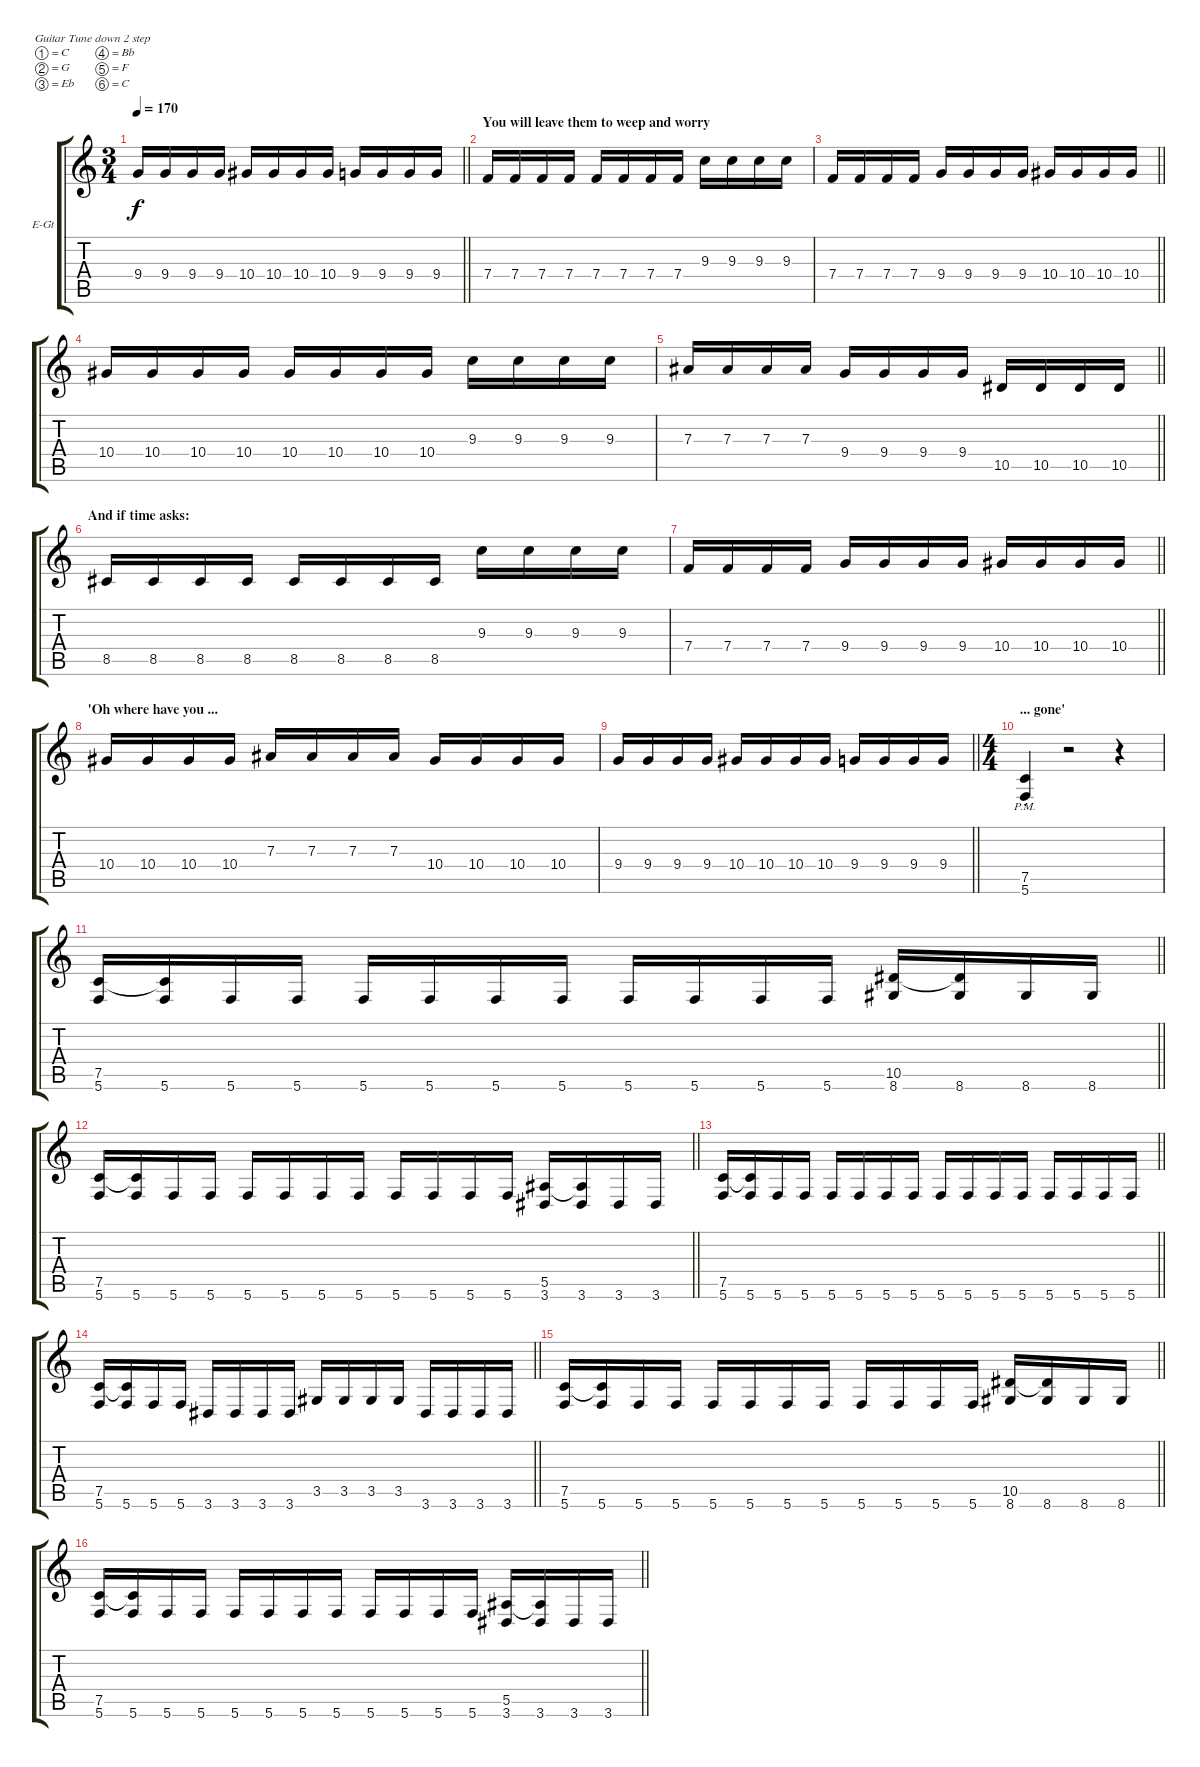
\bracketExtendMode groupsimilarinstruments
\firstSystemTrackNameOrientation horizontal
\otherSystemsTrackNameOrientation horizontal
\track ("Guitar1 Dist (Arkadius)" "E-Gt") {solo instrument distortionguitar}
\staff {score tabs}
\tuning (C4 G3 Eb3 Bb2 F2 C2)
\ts (3 4)
\tempo 170
\clef g2
\barLineRight lightlight
\ks c
9.4.16{dy f} 9.4.16 9.4.16 9.4.16 10.4.16 10.4.16 10.4.16 10.4.16 9.4.16 9.4.16 9.4.16 9.4.16 |
\section ("" "You will leave them to weep and worry")
7.4.16 7.4.16 7.4.16 7.4.16 7.4.16 7.4.16 7.4.16 7.4.16 9.3.16 9.3.16 9.3.16 9.3.16 |
\barLineRight lightlight
7.4.16 7.4.16 7.4.16 7.4.16 9.4.16 9.4.16 9.4.16 9.4.16 10.4.16 10.4.16 10.4.16 10.4.16 |
10.4.16 10.4.16 10.4.16 10.4.16 10.4.16 10.4.16 10.4.16 10.4.16 9.3.16 9.3.16 9.3.16 9.3.16 |
\barLineRight lightlight
7.3.16 7.3.16 7.3.16 7.3.16 9.4.16 9.4.16 9.4.16 9.4.16 10.5.16 10.5.16 10.5.16 10.5.16 |
\section ("" "And if time asks:")
8.5.16 8.5.16 8.5.16 8.5.16 8.5.16 8.5.16 8.5.16 8.5.16 9.3.16 9.3.16 9.3.16 9.3.16 |
\barLineRight lightlight
7.4.16 7.4.16 7.4.16 7.4.16 9.4.16 9.4.16 9.4.16 9.4.16 10.4.16 10.4.16 10.4.16 10.4.16 |
\section ("" "'Oh where have you ...")
10.4.16 10.4.16 10.4.16 10.4.16 7.3.16 7.3.16 7.3.16 7.3.16 10.4.16 10.4.16 10.4.16 10.4.16 |
\barLineRight lightlight
9.4.16 9.4.16 9.4.16 9.4.16 10.4.16 10.4.16 10.4.16 10.4.16 9.4.16 9.4.16 9.4.16 9.4.16 |
\ts (4 4)
\beaming (8 2 2 2 2)
\section ("" "... gone'")
(7.5{pm st} 5.6{pm st}).4 r.2 r.4 |
\barLineRight lightlight
(7.5 5.6).16 (7.5{t} 5.6).16 5.6.16 5.6.16 5.6.16 5.6.16 5.6.16 5.6.16 5.6.16 5.6.16 5.6.16 5.6.16 (10.5 8.6).16 (10.5{t} 8.6).16 8.6.16 8.6.16 |
\barLineRight lightlight
(7.5 5.6).16 (7.5{t} 5.6).16 5.6.16 5.6.16 5.6.16 5.6.16 5.6.16 5.6.16 5.6.16 5.6.16 5.6.16 5.6.16 (5.5 3.6).16 (5.5{t} 3.6).16 3.6.16 3.6.16 |
\barLineRight lightlight
(7.5 5.6).16 (7.5{t} 5.6).16 5.6.16 5.6.16 5.6.16 5.6.16 5.6.16 5.6.16 5.6.16 5.6.16 5.6.16 5.6.16 5.6.16 5.6.16 5.6.16 5.6.16 |
\barLineRight lightlight
(7.5 5.6).16 (7.5{t} 5.6).16 5.6.16 5.6.16 3.6.16 3.6.16 3.6.16 3.6.16 3.5.16 3.5.16 3.5.16 3.5.16 3.6.16 3.6.16 3.6.16 3.6.16 |
\barLineRight lightlight
(7.5 5.6).16 (7.5{t} 5.6).16 5.6.16 5.6.16 5.6.16 5.6.16 5.6.16 5.6.16 5.6.16 5.6.16 5.6.16 5.6.16 (10.5 8.6).16 (10.5{t} 8.6).16 8.6.16 8.6.16 |
\barLineRight lightlight
(7.5 5.6).16 (7.5{t} 5.6).16 5.6.16 5.6.16 5.6.16 5.6.16 5.6.16 5.6.16 5.6.16 5.6.16 5.6.16 5.6.16 (5.5 3.6).16 (5.5{t} 3.6).16 3.6.16 3.6.16
